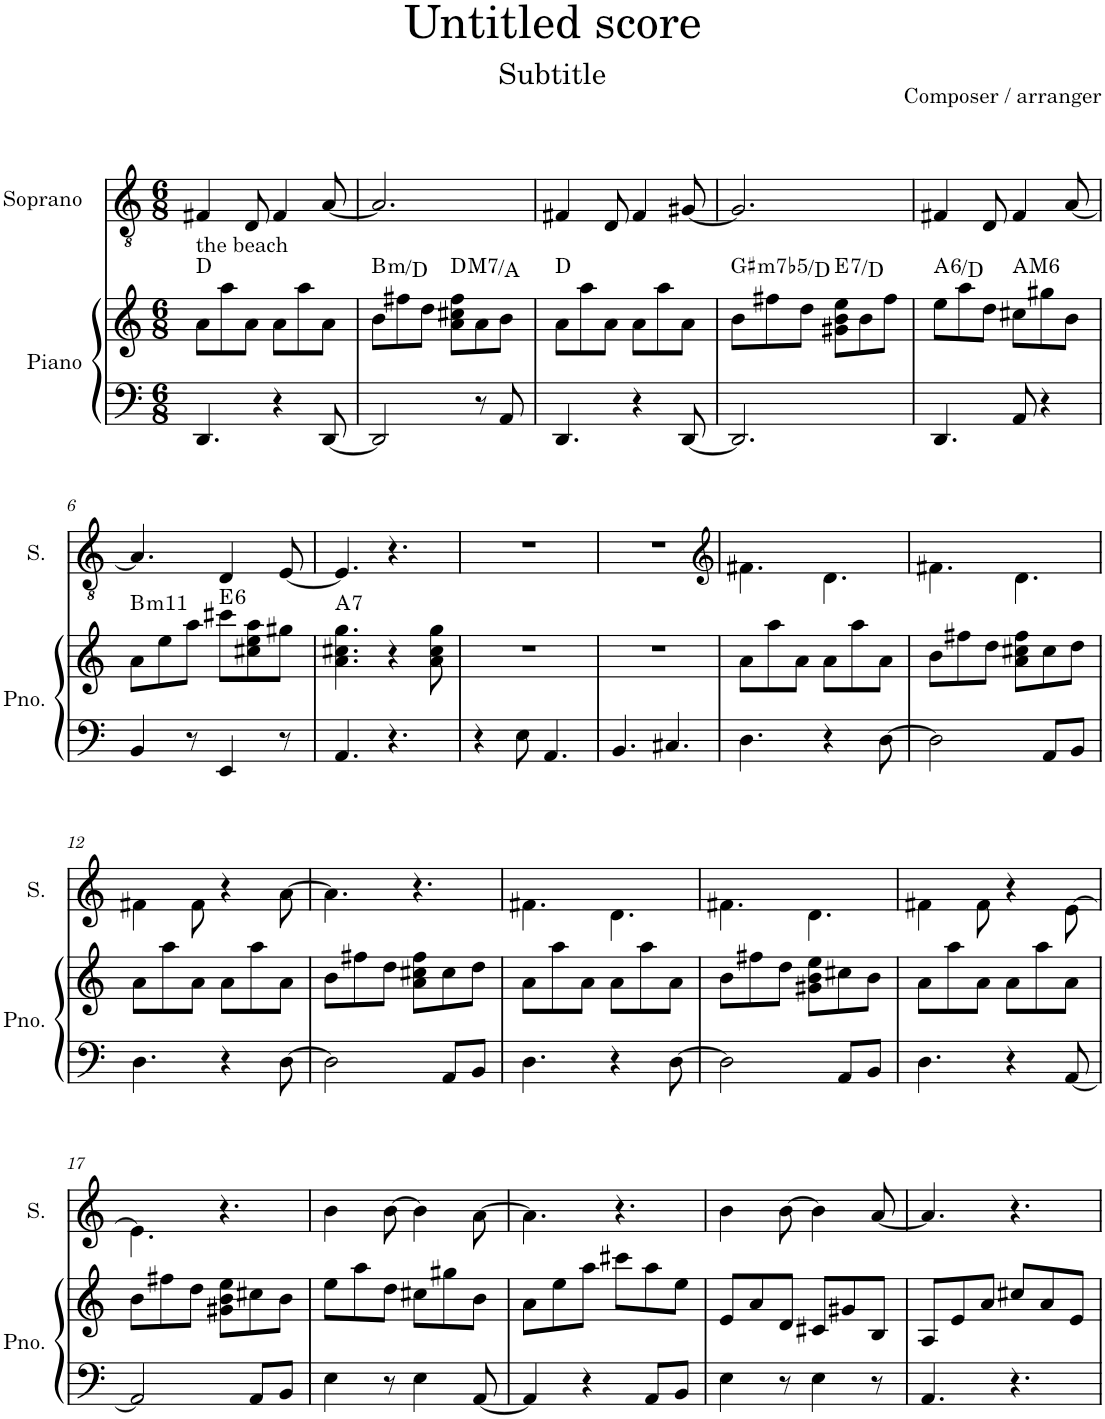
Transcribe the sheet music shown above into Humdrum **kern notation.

**kern	**kern	**harte	**kern
*part2	*part2	*part2	*part1
*staff3	*staff2	*	*staff1
*I"Piano	*	*	*I"Soprano
*I'Pno.	*	*	*I'S.
*clefF4	*clefG2	*	*clefGv2
*k[]	*k[]	*	*k[]
*M6/8	*M6/8	*	*M6/8
=1	=1	=1	=1
!	!LO:TX:a:t=the beach	!	!
4.DD/	8a\L	D:maj	4F#X/
.	8aa\	.	.
.	8a\J	.	8D/
4r	8a\L	.	4F#/
.	8aa\	.	.
[8DD/	8a\J	.	[8A/
=2	=2	=2	=2
!	!	!LO:H:kt=m	!
2DD/]	8b\L	B:min/b3	2.A/]
.	8ff#X\	.	.
.	8dd\J	.	.
!	!	!LO:H:kt=M7	!
.	8a\ 8cc#X\ 8ff#\L	D:maj7/5	.
8r	8a\	.	.
8AA/	8b\J	.	.
=3	=3	=3	=3
4.DD/	8a\L	D:maj	4F#X/
.	8aa\	.	.
.	8a\J	.	8D/
4r	8a\L	.	4F#/
.	8aa\	.	.
[8DD/	8a\J	.	[8G#X/
=4	=4	=4	=4
!	!	!LO:H:kt=m7b5	!
2.DD/]	8b\L	G#:hdim7/b5	2.G#/]
.	8ff#X\	.	.
.	8dd\J	.	.
!	!	!LO:H:kt=7	!
.	8g#X\ 8b\ 8ee\L	E:7/b7	.
.	8b\	.	.
.	8ff#\J	.	.
=5	=5	=5	=5
!	!	!LO:H:kt=6	!
4.DD/	8ee\L	A:maj6/4	4F#X/
.	8aa\	.	.
.	8dd\J	.	8D/
!	!	!LO:H:kt=M6	!
8AA/	8cc#X\L	A:maj6	4F#/
4r	8gg#X\	.	.
.	8b\J	.	[8A/
!!LO:LB:g=z
=6	=6	=6	=6
!	!	!LO:H:kt=m11	!
4BB/	8a\L	B:min9(11)	4.A/]
.	8ee\	.	.
8r	8aa\J	.	.
!	!	!LO:H:kt=6	!
4EE/	8ccc#X\L	E:maj6	4D/
.	8cc#X\ 8ee\ 8aa\	.	.
8r	8gg#X\J	.	[8E/
=7	=7	=7	=7
!	!	!LO:H:kt=7	!
4.AA/	4.a\ 4.cc#X\ 4.gg\	A:7	4.E/]
4.r	4r	.	4.r
.	8a\ 8cc#\ 8gg\	.	.
=8	=8	=8	=8
4r	2.r	.	2.r
8E\	.	.	.
4.AA/	.	.	.
=9	=9	=9	=9
4.BB/	2.r	.	2.r
4.C#X/	.	.	.
=10	=10	=10	=10
*	*	*	*clefG2
4.D\	8a\L	.	4.f#X\
.	8aa\	.	.
.	8a\J	.	.
4r	8a\L	.	4.d\
.	8aa\	.	.
[8D\	8a\J	.	.
=11	=11	=11	=11
2D\]	8b\L	.	4.f#X\
.	8ff#X\	.	.
.	8dd\J	.	.
.	8a\ 8cc#X\ 8ff#\L	.	4.d\
8AA/L	8cc#\	.	.
8BB/J	8dd\J	.	.
!!LO:LB:g=z
=12	=12	=12	=12
4.D\	8a\L	.	4f#X\
.	8aa\	.	.
.	8a\J	.	8f#\
4r	8a\L	.	4r
.	8aa\	.	.
[8D\	8a\J	.	[8a\
=13	=13	=13	=13
2D\]	8b\L	.	4.a\]
.	8ff#X\	.	.
.	8dd\J	.	.
.	8a\ 8cc#X\ 8ff#\L	.	4.r
8AA/L	8cc#\	.	.
8BB/J	8dd\J	.	.
=14	=14	=14	=14
4.D\	8a\L	.	4.f#X\
.	8aa\	.	.
.	8a\J	.	.
4r	8a\L	.	4.d\
.	8aa\	.	.
[8D\	8a\J	.	.
=15	=15	=15	=15
2D\]	8b\L	.	4.f#X\
.	8ff#X\	.	.
.	8dd\J	.	.
.	8g#X\ 8b\ 8ee\L	.	4.d\
8AA/L	8cc#X\	.	.
8BB/J	8b\J	.	.
=16	=16	=16	=16
4.D\	8a\L	.	4f#X\
.	8aa\	.	.
.	8a\J	.	8f#\
4r	8a\L	.	4r
.	8aa\	.	.
[8AA/	8a\J	.	[8e\
!!LO:LB:g=z
=17	=17	=17	=17
2AA/]	8b\L	.	4.e\]
.	8ff#X\	.	.
.	8dd\J	.	.
.	8g#X\ 8b\ 8ee\L	.	4.r
8AA/L	8cc#X\	.	.
8BB/J	8b\J	.	.
=18	=18	=18	=18
4E\	8ee\L	.	4b\
.	8aa\	.	.
8r	8dd\J	.	[8b\
4E\	8cc#X\L	.	4b\]
.	8gg#X\	.	.
[8AA/	8b\J	.	[8a\
=19	=19	=19	=19
4AA/]	8a\L	.	4.a\]
.	8ee\	.	.
4r	8aa\J	.	.
.	8ccc#X\L	.	4.r
8AA/L	8aa\	.	.
8BB/J	8ee\J	.	.
=20	=20	=20	=20
4E\	8e/L	.	4b\
.	8a/	.	.
8r	8d/J	.	[8b\
4E\	8c#X/L	.	4b\]
.	8g#X/	.	.
8r	8B/J	.	[8a/
=21	=21	=21	=21
4.AA/	8A/L	.	4.a/]
.	8e/	.	.
.	8a/J	.	.
4.r	8cc#X/L	.	4.r
.	8a/	.	.
.	8e/J	.	.
=	=	=	=
*-	*-	*-	*-
